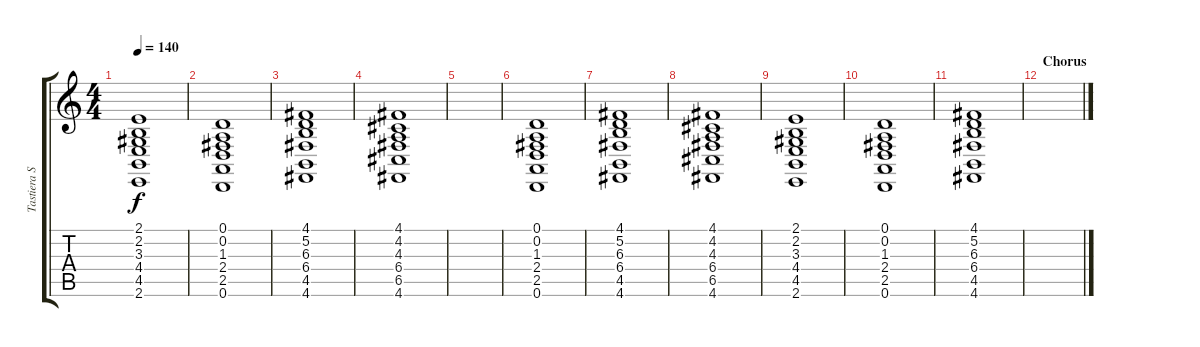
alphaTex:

\track ("Tastiera Sx" "Tastiera S") {instrument stringensemble2}
\staff {score tabs}
\tuning (D4 A3 F3 C3 G2 D2) {hide}
\ts (4 4)
\tempo 140
\clef g2
\ks c
(2.1 2.2 3.3 4.4 4.5 2.6).1{dy f} |
(0.1 0.2 1.3 2.4 2.5 0.6).1 |
(4.1 5.2 6.3 6.4 4.5 4.6).1 |
(4.1 4.2 4.3 6.4 6.5 4.6).1 |
|
(0.1 0.2 1.3 2.4 2.5 0.6).1 |
(4.1 5.2 6.3 6.4 4.5 4.6).1 |
(4.1 4.2 4.3 6.4 6.5 4.6).1 |
(2.1 2.2 3.3 4.4 4.5 2.6).1 |
(0.1 0.2 1.3 2.4 2.5 0.6).1 |
(4.1 5.2 6.3 6.4 4.5 4.6).1 |
\section ("" "Chorus")
